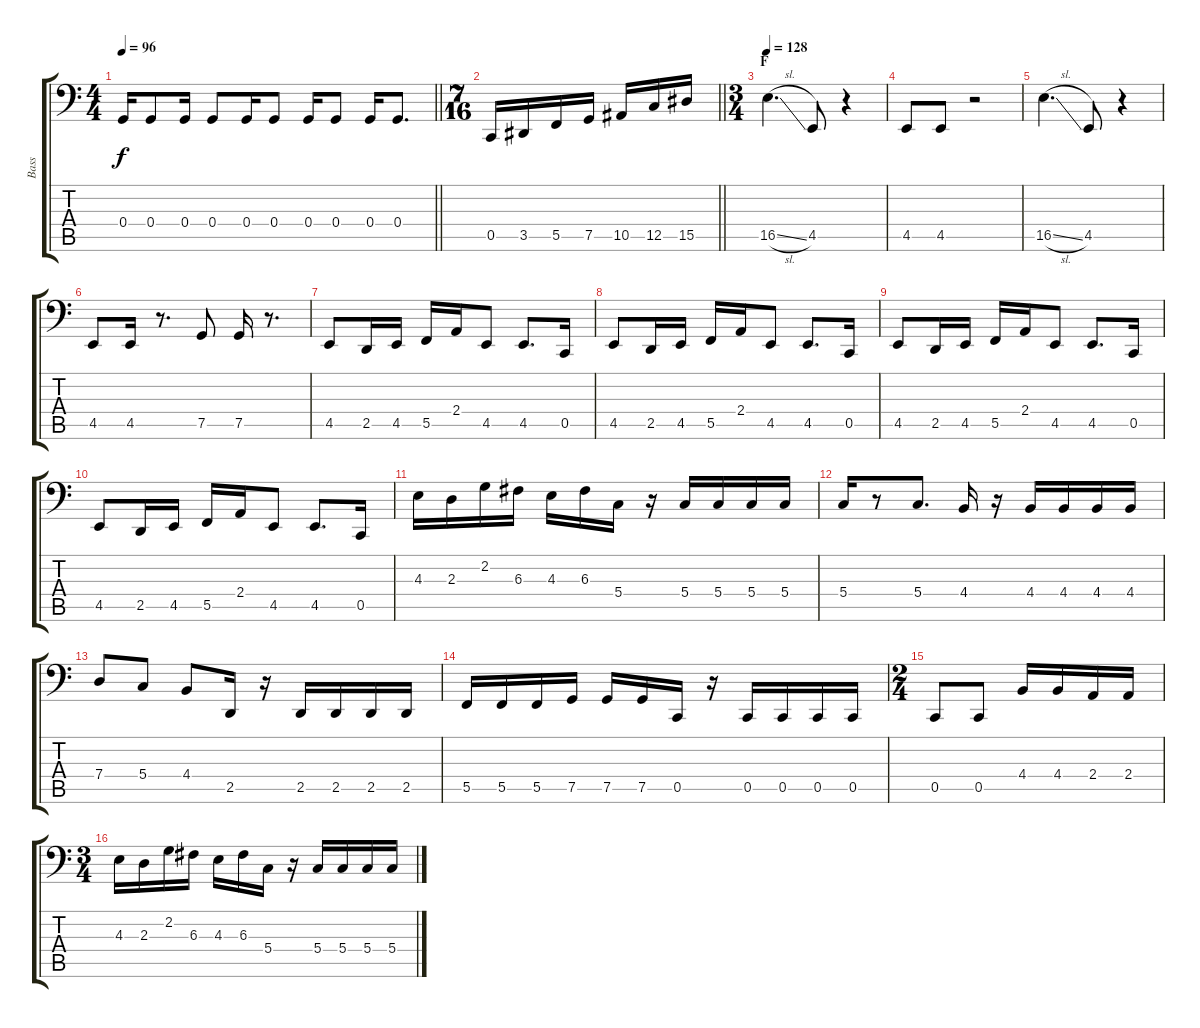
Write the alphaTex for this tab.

\track ("Bass" "Bass") {instrument electricbasspick}
\staff {score tabs}
\tuning (Bb2 F2 C2 G1 C1 A0) {hide}
\ts (4 4)
\tempo 96
\clef f4
\barLineRight lightlight
\ks c
0.4.16{dy f} 0.4.8 0.4.16 0.4.8 0.4.16 0.4.8 0.4.16 0.4.8 0.4.16 0.4.8{d} |
\ts (7 16)
\barLineRight lightlight
0.5.16 3.5.16 5.5.16 7.5.16 10.5.16 12.5.16 15.5.16 |
\ts (3 4)
\section ("" "F")
\tempo 128
16.5{sl}.4{d} 4.5.8 r.4 |
4.5.8 4.5.8 r.2 |
16.5{sl}.4{d} 4.5.8 r.4 |
4.5.8 4.5.16 r.8{d} 7.5.8 7.5.16 r.8{d} |
4.5.8 2.5.16 4.5.16 5.5.16 2.4.16 4.5.8 4.5.8{d} 0.5.16 |
4.5.8 2.5.16 4.5.16 5.5.16 2.4.16 4.5.8 4.5.8{d} 0.5.16 |
4.5.8 2.5.16 4.5.16 5.5.16 2.4.16 4.5.8 4.5.8{d} 0.5.16 |
4.5.8 2.5.16 4.5.16 5.5.16 2.4.16 4.5.8 4.5.8{d} 0.5.16 |
4.3.16 2.3.16 2.2.16 6.3.16 4.3.16 6.3.16 5.4.16 r.16 5.4.16 5.4.16 5.4.16 5.4.16 |
5.4.16 r.8 5.4.8{d} 4.4.16 r.16 4.4.16 4.4.16 4.4.16 4.4.16 |
7.4.8 5.4.8 4.4.8 2.5.16 r.16 2.5.16 2.5.16 2.5.16 2.5.16 |
5.5.16 5.5.16 5.5.16 7.5.16 7.5.16 7.5.16 0.5.16 r.16 0.5.16 0.5.16 0.5.16 0.5.16 |
\ts (2 4)
0.5.8 0.5.8 4.4.16 4.4.16 2.4.16 2.4.16 |
\ts (3 4)
4.3.16 2.3.16 2.2.16 6.3.16 4.3.16 6.3.16 5.4.16 r.16 5.4.16 5.4.16 5.4.16 5.4.16
